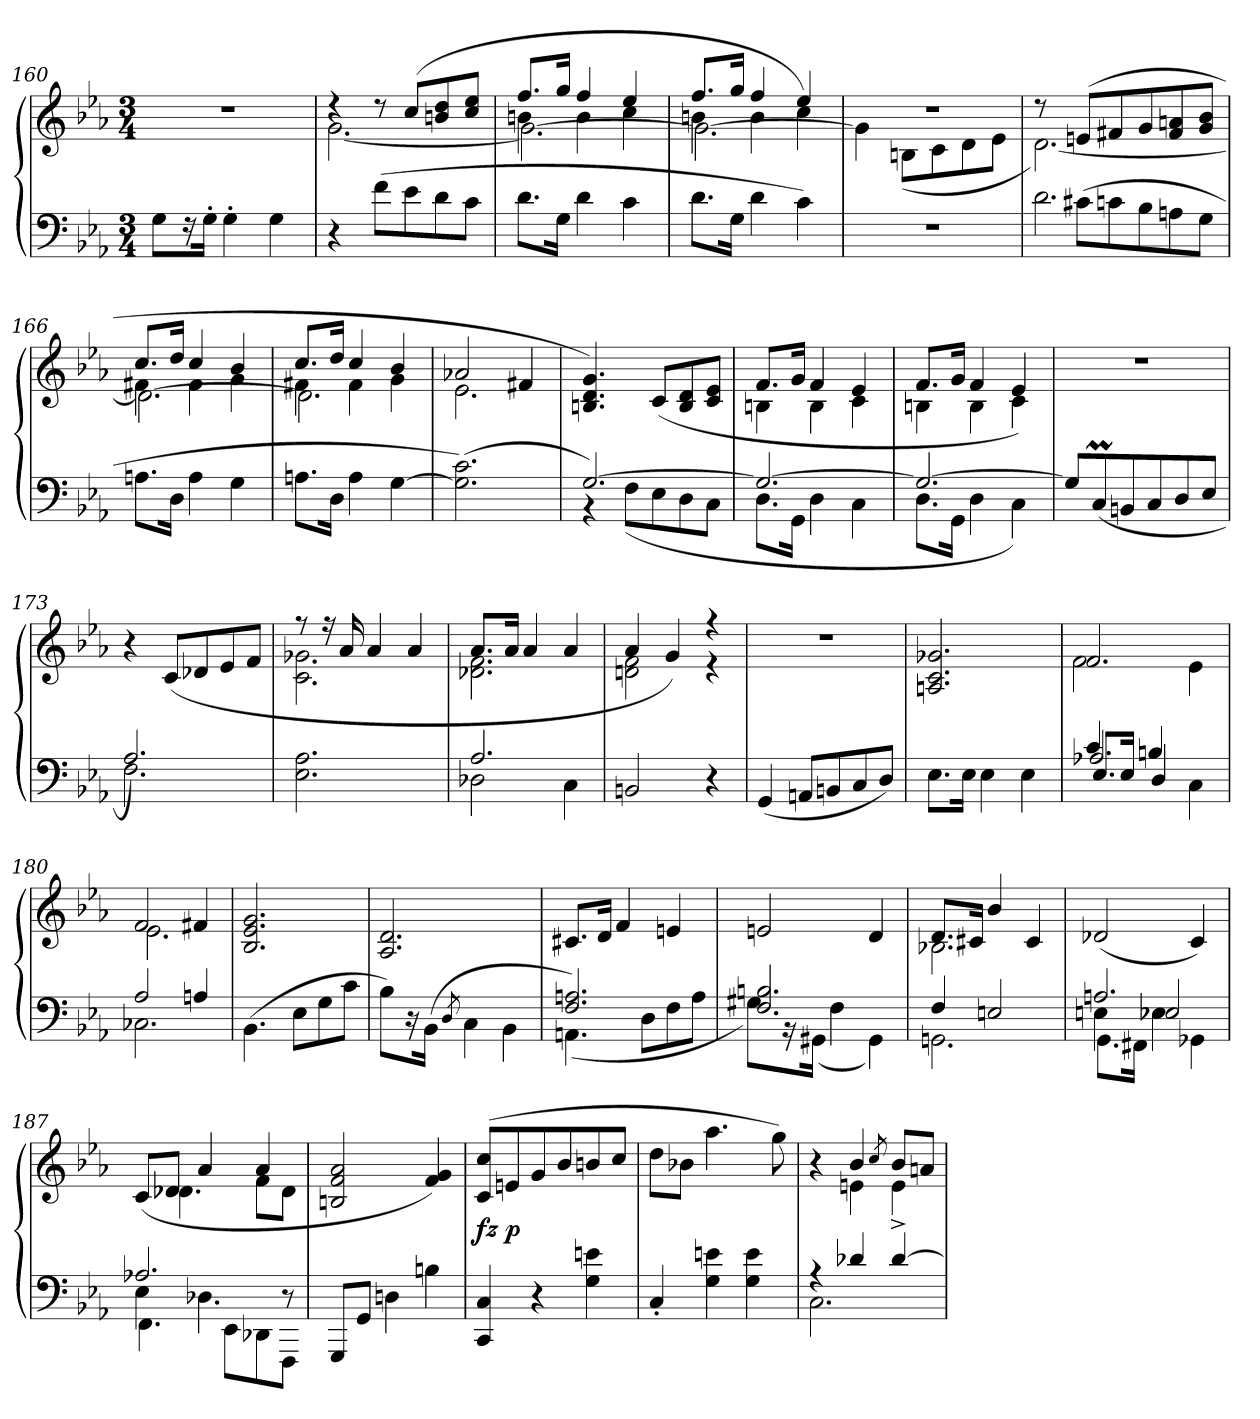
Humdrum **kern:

**kern	**kern	**dynam
*part1	*part1	*part1
*staff2	*staff1	*staff1/2
*clefF4	*clefG2	*
*k[b-e-a-]	*k[b-e-a-]	*
*M3/4	*M3/4	*
=160	=160	=160
8GL	2.r	.
16r	.	.
16G'>Jk	.	.
4G'>	.	.
(>4G	.	.
=161	=161	=161
*	*^	*
4r	4rdd	[2.g)	.
(>8fL	8r	.	.
8e-	(>8ccL	.	.
8d	8dd 8bn	.	.
8cJ	8ee- 8ccJ	.	.
=162	=162	=162	=162
*	*	*^	*
8.dL	8.ffL	4bn	2.g\_	.
16GJk	16ggJk	.	.	.
4d	4ff	4b	.	.
4c	4ee-	4cc	.	.
=163	=163	=163	=163	=163
8.dL	8.ffL	4bn	2.g\_	.
16GJk	16ggJk	.	.	.
4d	4ff	4b	.	.
4c)	4ee-	4cc)	.	.
*	*	*v	*v	*
=164	=164	=164	=164
2.r	2.rdd	4g\]	.
.	.	(>8Bn\L	.
.	.	8c	.
.	.	8d	.
.	.	8e-J	.
=165	=165	=165	=165
!LO:N:vis=2.	!	!	!
8d\	8r	[2.d)	.
(>8c#XL	(>8enL	.	.
8cn	8f#X	.	.
8B-	8g	.	.
8An	8an 8f#	.	.
8GJ	8b- 8gJ	.	.
=166	=166	=166	=166
*	*	*^	*
8.AnL	8.ccL	4f#X	2.d\_	.
16DJk	16ddJk	.	.	.
4A	4cc	4f#	.	.
4G	4b-	4g	.	.
=167	=167	=167	=167	=167
8.AnL	8.ccL	4f#X	2.d\]	.
16DJk	16ddJk	.	.	.
4A	4cc	4f#	.	.
[4G	4b-	4g	.	.
*	*	*v	*v	*
=168	=168	=168	=168
(>2.c 2.G])	2a-X	2.e-	.
.	4f#X	.	.
*	*v	*v	*
=169	=169	=169
*^	*	*
[2.G)	4rBB	4.g 4.d 4.Bn)	.
.	(<8F\L	.	.
.	8E-	(>8cL	.
.	8D	8d 8B	.
.	8CJ	8e- 8cJ	.
=170	=170	=170	=170
*	*	*^	*
2.G_	8.DL	8.fL	4Bn	.
.	16GGJk	16gJk	.	.
.	4D	4f	4B	.
.	4C	4e-	4c	.
=171	=171	=171	=171	=171
2.G_	8.DL	8.fL	4Bn	.
.	16GGJk	16gJk	.	.
.	4D	4f	4B	.
.	4C)	4e-)	4c	.
*v	*v	*	*	*
*	*v	*v	*
=172	=172	=172
8G/L]	2.r	.
(>8CM	.	.
8BBn	.	.
8C	.	.
8D	.	.
8E-J	.	.
=173	=173	=173
*^	*	*
2.A-)	2.F	4r	.
.	.	(>8cL	.
.	.	8d-X	.
.	.	8e-	.
.	.	8fJ	.
*v	*v	*	*
=174	=174	=174
*	*^	*
2.A- 2.E-	8rff	2.g-X 2.c	.
.	16rff	.	.
.	16a-	.	.
.	4a-	.	.
.	4a-	.	.
=175	=175	=175	=175
*^	*	*	*
2.A-	2D-	8.a-L	2.f 2.d-X	.
.	.	16a-Jk	.	.
.	.	4a-	.	.
.	4C	4a-	.	.
*v	*v	*	*	*
=176	=176	=176	=176
2BBn	4a-	2f 2dn	.
.	4g)	.	.
4r	4r	4r	.
*	*v	*v	*
=177	=177	=177
(<4GG	2.r	.
8AAnL	.	.
8BBn	.	.
8C	.	.
8DJ)	.	.
=178	=178	=178
8.E-\L	2.g-X/ 2.c/ 2.An/	.
16E-\Jk	.	.
4E-\	.	.
4E-\	.	.
=179	=179	=179
*^	*^	*
*	*^	*	*	*
4c	2.A-X/	8.E-L	2.f	2f	.
.	.	16E-Jk	.	.	.
4Bn	.	4D	.	.	.
4ryy	.	4C\	.	4e-	.
*	*v	*v	*	*	*
=180	=180	=180	=180	=180
2A-	2.C-X	2f	2.e-	.
4An	.	4f#X	.	.
*v	*v	*	*	*
*	*v	*v	*
=181	=181	=181
(<4.BB-\	2.g/ 2.e-/ 2.B-/	.
8E-\L	.	.
8G\	.	.
8c\J	.	.
=182	=182	=182
8B-\L)	2.d/ 2.A-/	.
16r	.	.
(<16BB-\Jk	.	.
8qD/	.	.
4C\	.	.
4BB-\	.	.
=183	=183	=183
*^	*	*
2.An 2.F)	(<4.AAn	8.c#XL	.
.	.	16dJk	.
.	.	4f	.
.	8DL	.	.
.	8F	4en	.
.	8AJ	.	.
=184	=184	=184	=184
2.Bn 2.F	8G#XL)	2en	.
.	16r	.	.
.	(<16GG#X\Jk	.	.
.	4F	.	.
.	4GG#)	4d	.
=185	=185	=185	=185
*	*	*^	*
4F	2.GGn	8.dL	2.B-X\	.
.	.	16c#XJk	.	.
2En/	.	4b-/	.	.
.	.	4c#	.	.
*	*	*v	*v	*
=186	=186	=186	=186
*	*^	*	*
2.An	4En	8.GG\L	(>2d-X	.
.	.	16FF#X\Jk	.	.
.	4E-X	2E-X/	.	.
.	4GG-X	.	4c)	.
=187	=187	=187	=187	=187
*	*	*	*^	*
2.A-X	4E-	4.FF\	(>8cL	8ryy	.
.	.	.	8d-XJ	4.d-X	.
.	4.D-X	.	4a-	.	.
.	.	8EE-\L	.	.	.
.	.	8DD-X\	4a-	8fL	.
.	8r	8FFF\J	.	8d-J	.
*v	*v	*v	*	*	*
*	*v	*v	*
=188	=188	=188
8GGGL	2a- 2f 2Bn	.
8GGJ	.	.
4Dn	.	.
4Bn	4g 4f)	.
=189	=189	=189
4C 4CC	(>8cc 8cL	fz
.	8en	p
4r	8g	.
.	8b-	.
4en 4G	8bn	.
.	8ccJ	.
=190	=190	=190
4C'<	8ddL	.
.	8b-XJ	.
4en 4G	4.aa-	.
4e 4G	.	.
.	8gg)	.
=191	=191	=191
*^	*^	*
4rA	2.C	4r	4ryy	.
4d-X	.	4b-	4en	.
.	.	8qcc/	.	.
[4d-	.	8b-L	4e^<	.
.	.	8anJ	.	.
*v	*v	*	*	*
*	*v	*v	*
=	=	=
*-	*-	*-
